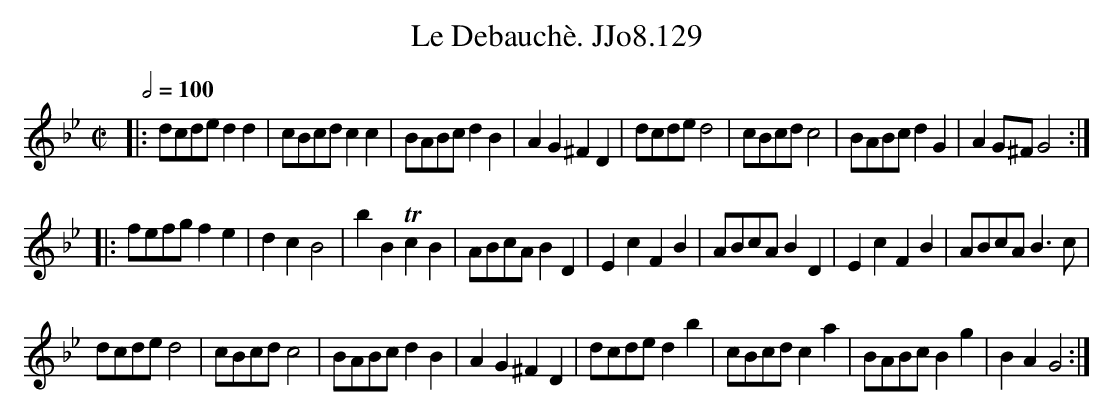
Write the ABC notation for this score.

X:1
T:Debauchè. JJo8.129, Le
M:C|
L:1/8
Q:1/2=100
K:Gm
|:dcded2d2|cBcdc2c2|BABcd2B2|A2G2^F2D2|dcded4|cBcdc4|BABcd2G2|A2G^FG4:|
|:fefgf2e2|d2c2B4|b2B2Tc2B2|ABcAB2D2|E2c2F2B2|ABcAB2D2|E2c2F2B2|ABcAB3c|
dcded4|cBcdc4|BABcd2B2|A2G2^F2D2|dcded2b2|cBcdc2a2|BABcB2g2|B2A2G4:|
